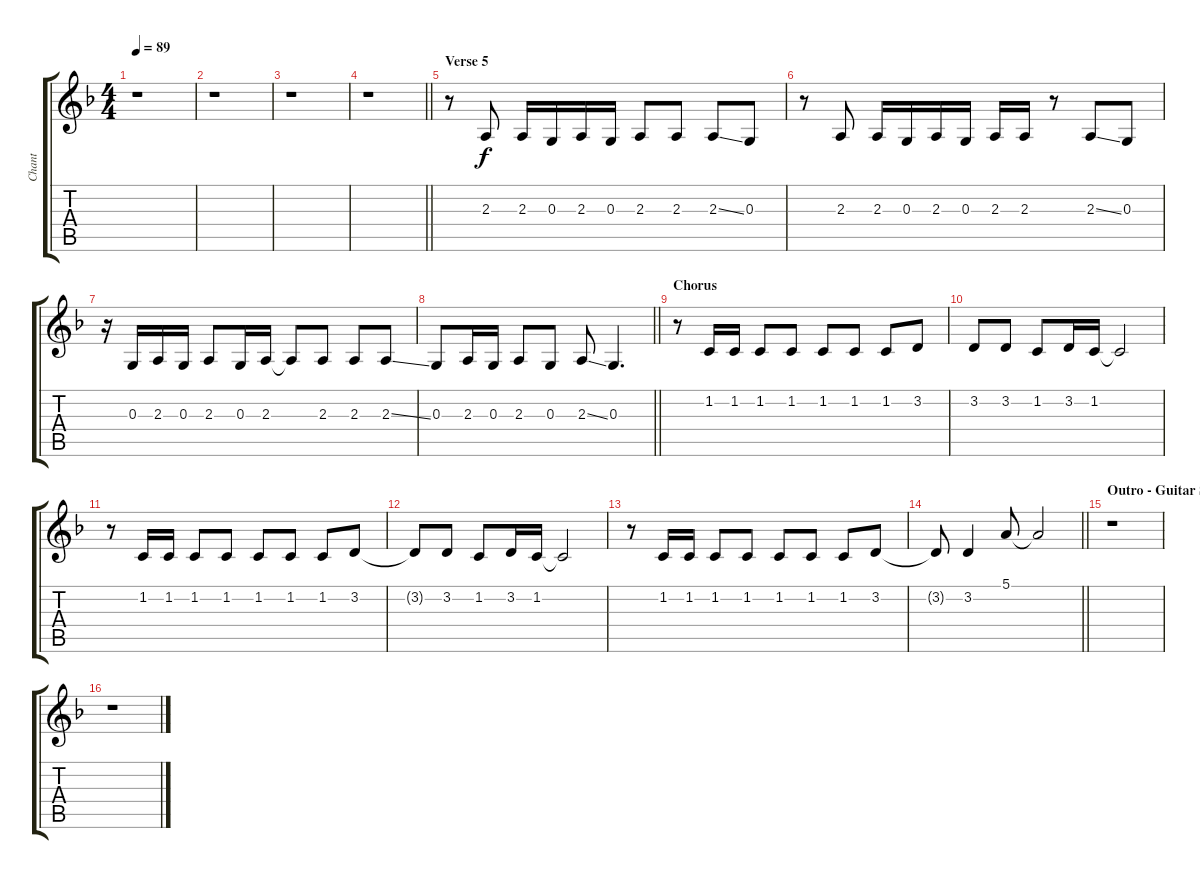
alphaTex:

\track ("Chant" "Chant") {instrument synthvoice}
\staff {score tabs}
\tuning (E4 B3 G3 D3 A2 E2) {hide}
\ts (4 4)
\tempo 89
\clef g2
\ks f
r.1{dy f} |
r.1 |
r.1 |
\barLineRight lightlight
r.1 |
\section ("" "Verse 5")
r.8 2.3.8 2.3.16 0.3.16 2.3.16 0.3.16 2.3.8 2.3.8 2.3{ss}.8 0.3.8 |
r.8 2.3.8 2.3.16 0.3.16 2.3.16 0.3.16 2.3.16 2.3.16 r.8 2.3{ss}.8 0.3.8 |
r.16 0.3.16 2.3.16 0.3.16 2.3.8 0.3.16 2.3.16 2.3{t}.8 2.3.8 2.3.8 2.3{ss}.8 |
\barLineRight lightlight
0.3.8 2.3.16 0.3.16 2.3.8 0.3.8 2.3{ss}.8 0.3.4{d} |
\section ("" "Chorus")
r.8 1.2.16 1.2.16 1.2.8 1.2.8 1.2.8 1.2.8 1.2.8 3.2.8 |
3.2.8 3.2.8 1.2.8 3.2.16 1.2.16 1.2{t}.2 |
r.8 1.2.16 1.2.16 1.2.8 1.2.8 1.2.8 1.2.8 1.2.8 3.2.8 |
3.2{t}.8 3.2.8 1.2.8 3.2.16 1.2.16 1.2{t}.2 |
r.8 1.2.16 1.2.16 1.2.8 1.2.8 1.2.8 1.2.8 1.2.8 3.2.8 |
\barLineRight lightlight
3.2{t}.8 3.2.4 5.1.8 5.1{t}.2 |
\section ("" "Outro - Guitar Solo")
r.1 |
r.1
